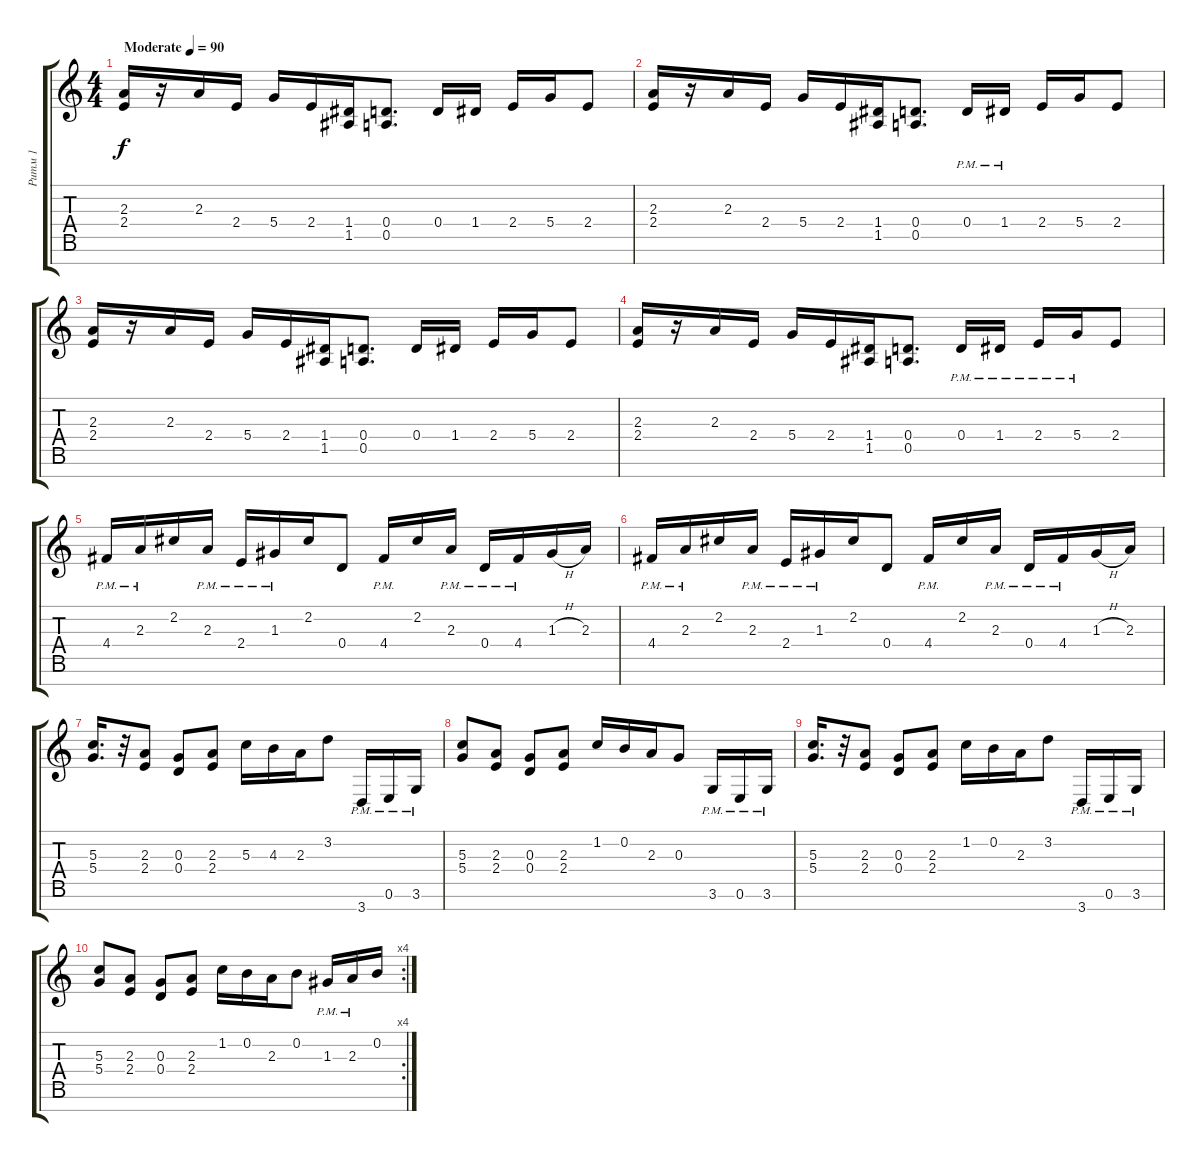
\track ("Ритм 1" "Ритм 1") {instrument distortionguitar}
\staff {score tabs}
\tuning (E4 B3 G3 D3 A2 E2 B1) {hide}
\ts (4 4)
\tempo (90 "Moderate")
\clef g2
\ks c
(2.3 2.4).16{dy f instrument distortionguitar} r.16 2.3.16 2.4.16 5.4.16 2.4.16 (1.4 1.5).16 (0.4 0.5).8{d} 0.4.16 1.4.16 2.4.16 5.4.16 2.4.8 |
(2.3 2.4).16 r.16 2.3.16 2.4.16 5.4.16 2.4.16 (1.4 1.5).16 (0.4 0.5).8{d} 0.4{pm}.16 1.4{pm}.16 2.4.16 5.4.16 2.4.8 |
(2.3 2.4).16 r.16 2.3.16 2.4.16 5.4.16 2.4.16 (1.4 1.5).16 (0.4 0.5).8{d} 0.4.16 1.4.16 2.4.16 5.4.16 2.4.8 |
(2.3 2.4).16 r.16 2.3.16 2.4.16 5.4.16 2.4.16 (1.4 1.5).16 (0.4 0.5).8{d} 0.4{pm}.16 1.4{pm}.16 2.4{pm}.16 5.4{pm}.16 2.4.8 |
4.4{pm}.16 2.3{pm}.16 2.2.16 2.3{pm}.16 2.4{pm}.16 1.3{pm}.16 2.2.16 0.4.8 4.4{pm}.16 2.2.16 2.3{pm}.16 0.4{pm}.16 4.4{pm}.16 1.3{h}.16 2.3.16 |
4.4{pm}.16 2.3{pm}.16 2.2.16 2.3{pm}.16 2.4{pm}.16 1.3{pm}.16 2.2.16 0.4.8 4.4{pm}.16 2.2.16 2.3{pm}.16 0.4{pm}.16 4.4{pm}.16 1.3{h}.16 2.3.16 |
(5.3 5.4).16{d} r.32 (2.3 2.4).8 (0.3 0.4).8 (2.3 2.4).8 5.3.16 4.3.16 2.3.16 3.2.8 3.7{pm}.16 0.6{pm}.16 3.6{pm}.16 |
(5.3 5.4).8 (2.3 2.4).8 (0.3 0.4).8 (2.3 2.4).8 1.2.16 0.2.16 2.3.16 0.3.8 3.6{pm}.16 0.6{pm}.16 3.6{pm}.16 |
(5.3 5.4).16{d} r.32 (2.3 2.4).8 (0.3 0.4).8 (2.3 2.4).8 1.2.16 0.2.16 2.3.16 3.2.8 3.7{pm}.16 0.6{pm}.16 3.6{pm}.16 |
\rc 4
(5.3 5.4).8 (2.3 2.4).8 (0.3 0.4).8 (2.3 2.4).8 1.2.16 0.2.16 2.3.16 0.2.8 1.3{pm}.16 2.3{pm}.16 0.2.16
